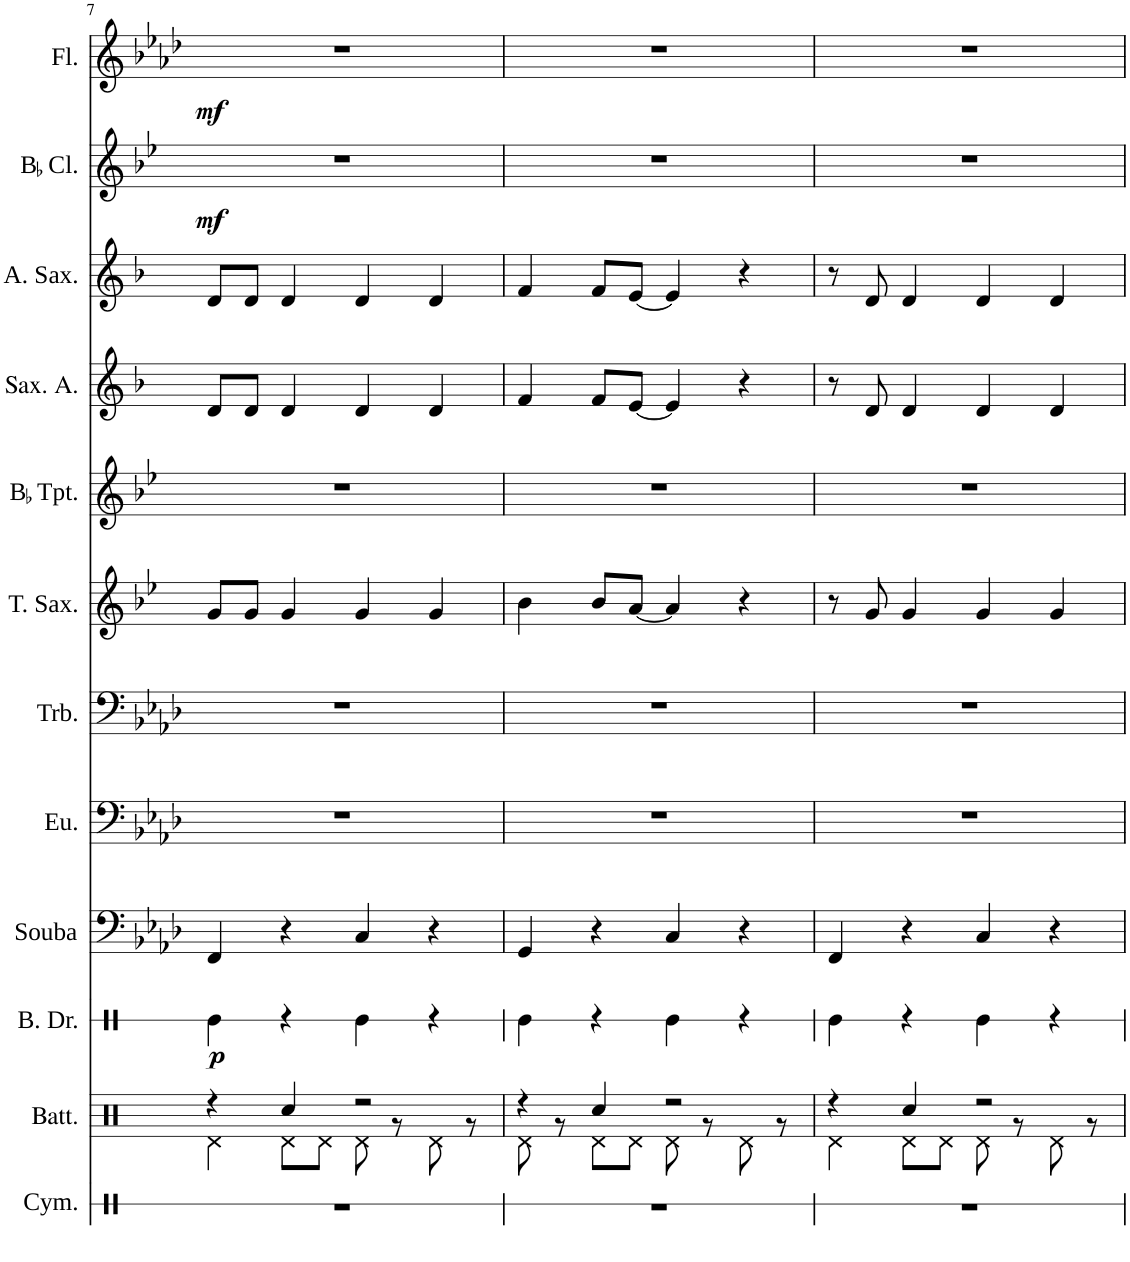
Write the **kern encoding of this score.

**kern	**kern	**dynam	**kern	**kern	**kern	**kern	**kern	**kern	**kern	**kern	**kern	**dynam	**kern	**dynam
*part12	*part11	*part11	*part10	*part9	*part8	*part7	*part6	*part5	*part4	*part3	*part2	*part2	*part1	*part1
*staff12	*staff11	*staff11	*staff10	*staff9	*staff8	*staff7	*staff6	*staff5	*staff4	*staff3	*staff2	*staff2	*staff1	*staff1
*I"Cymbal	*I"Batterie	*	*I"Bass Drum	*I"Souba	*I"Euphonium	*I"Trombone	*I"Tenor Saxophone	*I"BaccidentalFlat Trumpet	*I"Saxophone Alto	*I"Alto Saxophone	*I"BaccidentalFlat Clarinet	*	*I"Flute	*
*I'Cym.	*I'Batt.	*	*I'B. Dr.	*I'Souba	*I'Eu.	*I'Trb.	*I'T. Sax.	*I'BaccidentalFlat Tpt.	*I'Sax. A.	*I'A. Sax.	*I'BaccidentalFlat Cl.	*	*I'Fl.	*
!!LO:PB:g=z
*clefX	*clefX	*	*clefX	*clefF4	*clefF4	*clefF4	*clefG2	*clefG2	*clefG2	*clefG2	*clefG2	*	*clefG2	*
*	*	*	*	*	*	*	*Trd8c14	*Trd1c2	*Trd5c9	*Trd5c9	*Trd1c2	*	*	*
*k[]	*k[]	*	*k[]	*k[b-e-a-d-]	*k[b-e-a-d-]	*k[b-e-a-d-]	*k[b-e-]	*k[b-e-]	*k[b-]	*k[b-]	*k[b-e-]	*	*k[b-e-a-d-]	*
*M4/4	*M4/4	*	*M4/4	*M4/4	*M4/4	*M4/4	*M4/4	*M4/4	*M4/4	*M4/4	*M4/4	*	*M4/4	*
=7	=7	=7	=7	=7	=7	=7	=7	=7	=7	=7	=7	=7	=7	=7
*	*^	*	*	*	*	*	*	*	*	*	*	*	*	*
!	!	!	!LO:DY:a	!	!	!	!	!	!	!	!	!	!LO:DY:b	!	!LO:DY:b
1r	4r	4Rd\	p	4Re\	4FF/	1r	1r	8g/L	1r	8d/L	8d/L	1r	mf	1r	mf
.	.	.	.	.	.	.	.	8g/J	.	8d/J	8d/J	.	.	.	.
.	4Rcc/	8Rd\L	.	4r	4r	.	.	4g/	.	4d/	4d/	.	.	.	.
.	.	8Rd\J	.	.	.	.	.	.	.	.	.	.	.	.	.
.	2r	8Rd\	.	4Re\	4C/	.	.	4g/	.	4d/	4d/	.	.	.	.
.	.	8r	.	.	.	.	.	.	.	.	.	.	.	.	.
.	.	8Rd\	.	4r	4r	.	.	4g/	.	4d/	4d/	.	.	.	.
.	.	8r	.	.	.	.	.	.	.	.	.	.	.	.	.
=8	=8	=8	=8	=8	=8	=8	=8	=8	=8	=8	=8	=8	=8	=8	=8
1r	4r	8Rd\	.	4Re\	4GG/	1r	1r	4b-\	1r	4f/	4f/	1r	.	1r	.
.	.	8r	.	.	.	.	.	.	.	.	.	.	.	.	.
.	4Rcc/	8Rd\L	.	4r	4r	.	.	8b-/L	.	8f/L	8f/L	.	.	.	.
.	.	8Rd\J	.	.	.	.	.	[8a/J	.	[8e/J	[8e/J	.	.	.	.
.	2r	8Rd\	.	4Re\	4C/	.	.	4a/]	.	4e/]	4e/]	.	.	.	.
.	.	8r	.	.	.	.	.	.	.	.	.	.	.	.	.
.	.	8Rd\	.	4r	4r	.	.	4r	.	4r	4r	.	.	.	.
.	.	8r	.	.	.	.	.	.	.	.	.	.	.	.	.
=9	=9	=9	=9	=9	=9	=9	=9	=9	=9	=9	=9	=9	=9	=9	=9
1r	4r	4Rd\	.	4Re\	4FF/	1r	1r	8r	1r	8r	8r	1r	.	1r	.
.	.	.	.	.	.	.	.	8g/	.	8d/	8d/	.	.	.	.
.	4Rcc/	8Rd\L	.	4r	4r	.	.	4g/	.	4d/	4d/	.	.	.	.
.	.	8Rd\J	.	.	.	.	.	.	.	.	.	.	.	.	.
.	2r	8Rd\	.	4Re\	4C/	.	.	4g/	.	4d/	4d/	.	.	.	.
.	.	8r	.	.	.	.	.	.	.	.	.	.	.	.	.
.	.	8Rd\	.	4r	4r	.	.	4g/	.	4d/	4d/	.	.	.	.
.	.	8r	.	.	.	.	.	.	.	.	.	.	.	.	.
*	*v	*v	*	*	*	*	*	*	*	*	*	*	*	*	*
=	=	=	=	=	=	=	=	=	=	=	=	=	=	=
*-	*-	*-	*-	*-	*-	*-	*-	*-	*-	*-	*-	*-	*-	*-
